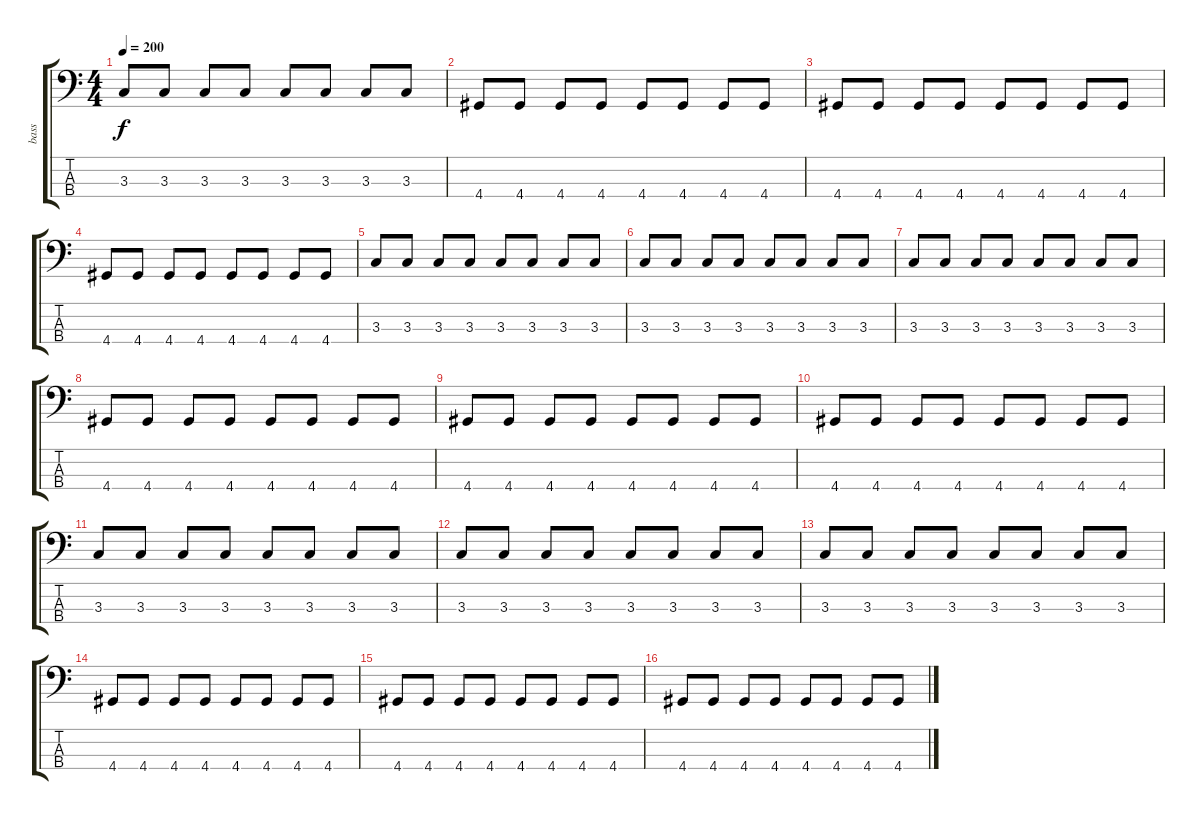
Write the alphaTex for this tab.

\track ("bass" "bass") {instrument electricbassfinger}
\staff {score tabs}
\tuning (G2 D2 A1 E1) {hide}
\ts (4 4)
\tempo 200
\clef f4
\ks c
3.3.8{dy f} 3.3.8 3.3.8 3.3.8 3.3.8 3.3.8 3.3.8 3.3.8 |
4.4.8 4.4.8 4.4.8 4.4.8 4.4.8 4.4.8 4.4.8 4.4.8 |
4.4.8 4.4.8 4.4.8 4.4.8 4.4.8 4.4.8 4.4.8 4.4.8 |
4.4.8 4.4.8 4.4.8 4.4.8 4.4.8 4.4.8 4.4.8 4.4.8 |
3.3.8 3.3.8 3.3.8 3.3.8 3.3.8 3.3.8 3.3.8 3.3.8 |
3.3.8 3.3.8 3.3.8 3.3.8 3.3.8 3.3.8 3.3.8 3.3.8 |
3.3.8 3.3.8 3.3.8 3.3.8 3.3.8 3.3.8 3.3.8 3.3.8 |
4.4.8 4.4.8 4.4.8 4.4.8 4.4.8 4.4.8 4.4.8 4.4.8 |
4.4.8 4.4.8 4.4.8 4.4.8 4.4.8 4.4.8 4.4.8 4.4.8 |
4.4.8 4.4.8 4.4.8 4.4.8 4.4.8 4.4.8 4.4.8 4.4.8 |
3.3.8 3.3.8 3.3.8 3.3.8 3.3.8 3.3.8 3.3.8 3.3.8 |
3.3.8 3.3.8 3.3.8 3.3.8 3.3.8 3.3.8 3.3.8 3.3.8 |
3.3.8 3.3.8 3.3.8 3.3.8 3.3.8 3.3.8 3.3.8 3.3.8 |
4.4.8 4.4.8 4.4.8 4.4.8 4.4.8 4.4.8 4.4.8 4.4.8 |
4.4.8 4.4.8 4.4.8 4.4.8 4.4.8 4.4.8 4.4.8 4.4.8 |
4.4.8 4.4.8 4.4.8 4.4.8 4.4.8 4.4.8 4.4.8 4.4.8
